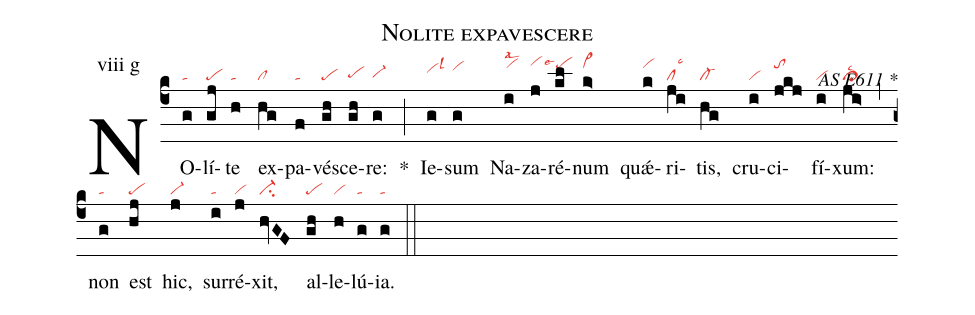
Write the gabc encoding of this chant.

name: Nolite expavescere;
commentary: AS E611 *;
annotation: viii g;
mode: 8;
nabc-lines: 1;
%%
(c4)
NO(g|ta)lí(gj|pe)te(h|ta) ex(hg|cl)pa(f|ta)vé(gh|pe)sce(gh|pehg)re:(g|vi-hg) *(;)
Ie(g|vihilsl3)sum(g|vihj) Na(i|vihklsal2)za(j|vihl)ré(kl|```pehklse4)num(k>|vi>hk) quǽ(k|vihk)ri(ji|cllsc3)tis,(hg|cl-) cru(i|vi)ci(jkj|tohk)fí(i|vi)xum:(ji>|cl>lsc2) (,)
non(g|ta) est(hj|pe) hic,(j|vi-) sur(i|ta)ré(j|vi)xit,(hvGF|ci-) al(gh|pe)le(h|vi)lú(g|ta)ia.(g|ta) (::)
